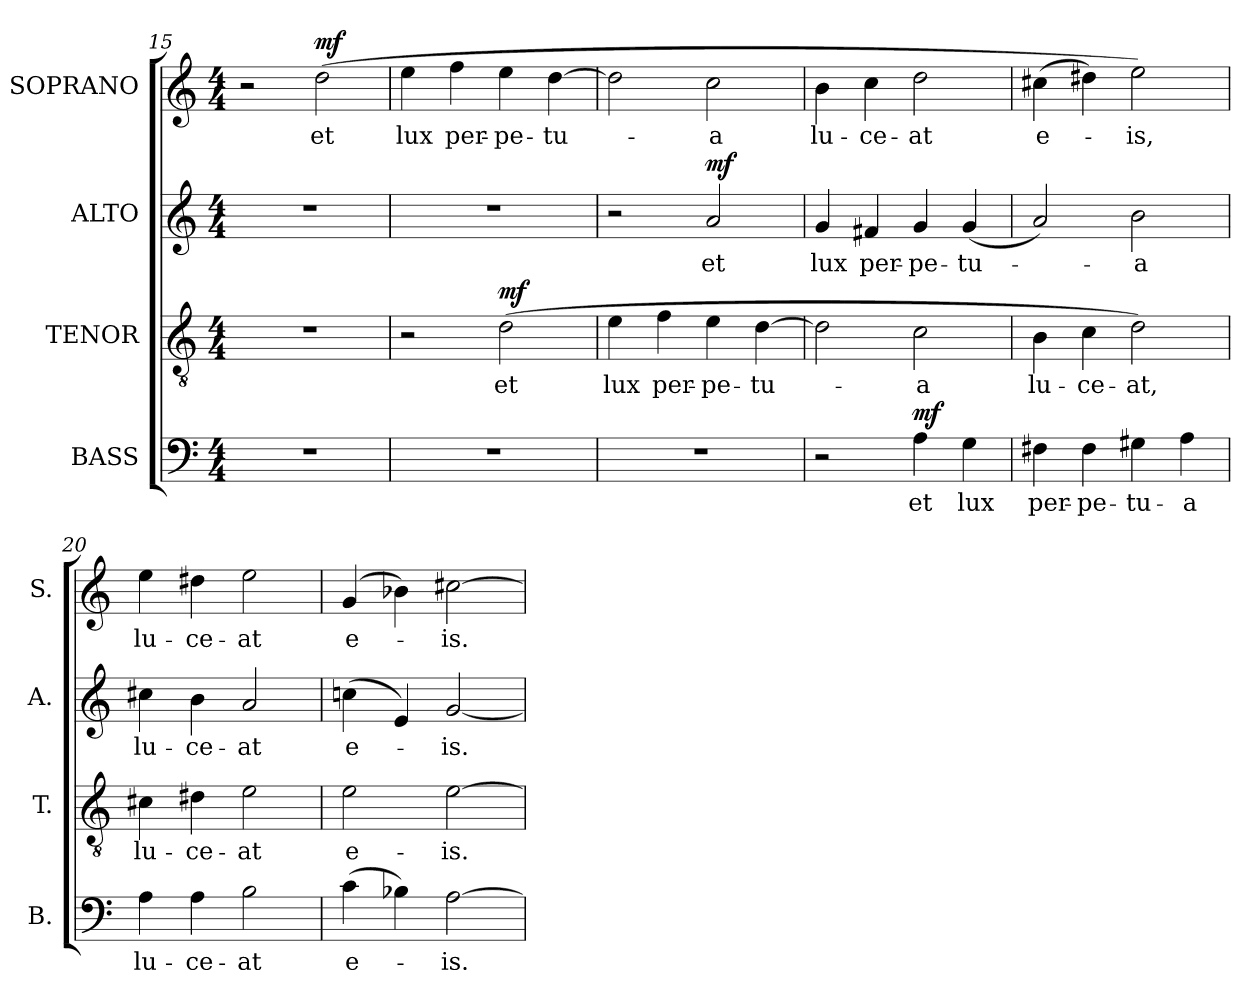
**kern	**text	**dynam	**kern	**text	**dynam	**kern	**text	**dynam	**kern	**text	**dynam
*part4	*part4	*part4	*part3	*part3	*part3	*part2	*part2	*part2	*part1	*part1	*part1
*staff4	*staff4	*staff4	*staff3	*staff3	*staff3	*staff2	*staff2	*staff2	*staff1	*staff1	*staff1
*I"BASS	*	*	*I"TENOR	*	*	*I"ALTO	*	*	*I"SOPRANO	*	*
*I'B.	*	*	*I'T.	*	*	*I'A.	*	*	*I'S.	*	*
*clefF4	*	*	*clefGv2	*	*	*clefG2	*	*	*clefG2	*	*
*	*	*	*ITrd7c12	*	*	*	*	*	*	*	*
*k[]	*	*	*k[]	*	*	*k[]	*	*	*k[]	*	*
*C:	*	*	*C:	*	*	*C:	*	*	*C:	*	*
*M4/4	*	*	*M4/4	*	*	*M4/4	*	*	*M4/4	*	*
=15	=15	=15	=15	=15	=15	=15	=15	=15	=15	=15	=15
1r	.	.	1r	.	.	1r	.	.	2r	.	.
!	!	!	!	!	!	!	!	!	!	!LO:LY:b:color=#000000	!
.	.	.	.	.	.	.	.	.	(2ddi\	et	mf
=16	=16	=16	=16	=16	=16	=16	=16	=16	=16	=16	=16
!	!	!	!	!	!	!	!	!	!	!LO:LY:b:color=#000000	!
1r	.	.	2r	.	.	1r	.	.	4eei\	lux	.
!	!	!	!	!	!	!	!	!	!	!LO:LY:b:color=#000000	!
.	.	.	.	.	.	.	.	.	4ffi\	per-	.
!	!	!	!	!LO:LY:b:color=#000000	!	!	!	!	!	!	!
!	!	!	!	!	!	!	!	!	!	!LO:LY:b:color=#000000	!
.	.	.	(2Di\	et	mf	.	.	.	4eei\	-pe-	.
!	!	!	!	!	!	!	!	!	!	!LO:LY:b:color=#000000	!
.	.	.	.	.	.	.	.	.	[>4ddi\	-tu-	.
=17	=17	=17	=17	=17	=17	=17	=17	=17	=17	=17	=17
!	!	!	!	!LO:LY:b:color=#000000	!	!	!	!	!	!	!
1r	.	.	4Ei\	lux	.	2r	.	.	2ddi\]	.	.
!	!	!	!	!LO:LY:b:color=#000000	!	!	!	!	!	!	!
.	.	.	4Fi\	per-	.	.	.	.	.	.	.
!	!	!	!	!LO:LY:b:color=#000000	!	!	!	!	!	!	!
!	!	!	!	!	!	!	!LO:LY:b:color=#000000	!	!	!	!
!	!	!	!	!	!	!	!	!	!	!LO:LY:b:color=#000000	!
.	.	.	4Ei\	-pe-	.	2ai/	et	mf	2cci\	-a	.
!	!	!	!	!LO:LY:b:color=#000000	!	!	!	!	!	!	!
.	.	.	[>4Di\	-tu-	.	.	.	.	.	.	.
=18	=18	=18	=18	=18	=18	=18	=18	=18	=18	=18	=18
!	!	!	!	!	!	!	!LO:LY:b:color=#000000	!	!	!	!
!	!	!	!	!	!	!	!	!	!	!LO:LY:b:color=#000000	!
2r	.	.	2Di\]	.	.	4gi/	lux	.	4bi\	lu-	.
!	!	!	!	!	!	!	!LO:LY:b:color=#000000	!	!	!	!
!	!	!	!	!	!	!	!	!	!	!LO:LY:b:color=#000000	!
.	.	.	.	.	.	4f#Xi/	per-	.	4cci\	-ce-	.
!	!LO:LY:b:color=#000000	!	!	!	!	!	!	!	!	!	!
!	!	!	!	!LO:LY:b:color=#000000	!	!	!	!	!	!	!
!	!	!	!	!	!	!	!LO:LY:b:color=#000000	!	!	!	!
!	!	!	!	!	!	!	!	!	!	!LO:LY:b:color=#000000	!
4Ai\	et	mf	2Ci\	-a	.	4gi/	-pe-	.	2ddi\	-at	.
!	!LO:LY:b:color=#000000	!	!	!	!	!	!	!	!	!	!
!	!	!	!	!	!	!	!LO:LY:b:color=#000000	!	!	!	!
4Gi\	lux	.	.	.	.	(4gi/	-tu-	.	.	.	.
=19	=19	=19	=19	=19	=19	=19	=19	=19	=19	=19	=19
!	!LO:LY:b:color=#000000	!	!	!	!	!	!	!	!	!	!
!	!	!	!	!LO:LY:b:color=#000000	!	!	!	!	!	!	!
!	!	!	!	!	!	!	!	!	!	!LO:LY:b:color=#000000	!
4F#Xi\	per-	.	4BBi\	lu-	.	2ai/)	.	.	(4cc#Xi\	e-	.
!	!LO:LY:b:color=#000000	!	!	!	!	!	!	!	!	!	!
!	!	!	!	!LO:LY:b:color=#000000	!	!	!	!	!	!	!
4F#i\	-pe-	.	4Ci\	-ce-	.	.	.	.	4dd#Xi\)	.	.
!	!LO:LY:b:color=#000000	!	!	!	!	!	!	!	!	!	!
!	!	!	!	!LO:LY:b:color=#000000	!	!	!	!	!	!	!
!	!	!	!	!	!	!	!LO:LY:b:color=#000000	!	!	!	!
!	!	!	!	!	!	!	!	!	!	!LO:LY:b:color=#000000	!
4G#Xi\	-tu-	.	2Di\)	-at,	.	2bi\	-a	.	2eei\)	-is,	.
!	!LO:LY:b:color=#000000	!	!	!	!	!	!	!	!	!	!
4Ai\	-a	.	.	.	.	.	.	.	.	.	.
=20	=20	=20	=20	=20	=20	=20	=20	=20	=20	=20	=20
!	!LO:LY:b:color=#000000	!	!	!	!	!	!	!	!	!	!
!	!	!	!	!LO:LY:b:color=#000000	!	!	!	!	!	!	!
!	!	!	!	!	!	!	!LO:LY:b:color=#000000	!	!	!	!
!	!	!	!	!	!	!	!	!	!	!LO:LY:b:color=#000000	!
4Ai\	lu-	.	4C#Xi\	lu-	.	4cc#Xi\	lu-	.	4eei\	lu-	.
!	!LO:LY:b:color=#000000	!	!	!	!	!	!	!	!	!	!
!	!	!	!	!LO:LY:b:color=#000000	!	!	!	!	!	!	!
!	!	!	!	!	!	!	!LO:LY:b:color=#000000	!	!	!	!
!	!	!	!	!	!	!	!	!	!	!LO:LY:b:color=#000000	!
4Ai\	-ce-	.	4D#Xi\	-ce-	.	4bi\	-ce-	.	4dd#Xi\	-ce-	.
!	!LO:LY:b:color=#000000	!	!	!	!	!	!	!	!	!	!
!	!	!	!	!LO:LY:b:color=#000000	!	!	!	!	!	!	!
!	!	!	!	!	!	!	!LO:LY:b:color=#000000	!	!	!	!
!	!	!	!	!	!	!	!	!	!	!LO:LY:b:color=#000000	!
2Bi\	-at	.	2Ei\	-at	.	2ai/	-at	.	2eei\	-at	.
!!LO:LB:g=z
=21	=21	=21	=21	=21	=21	=21	=21	=21	=21	=21	=21
!	!LO:LY:b:color=#000000	!	!	!	!	!	!	!	!	!	!
!	!	!	!	!LO:LY:b:color=#000000	!	!	!	!	!	!	!
!	!	!	!	!	!	!	!LO:LY:b:color=#000000	!	!	!	!
!	!	!	!	!	!	!	!	!	!	!LO:LY:b:color=#000000	!
(4ci\	e-	.	2Ei\	e-	.	(4ccni\	e-	.	(4gi/	e-	.
4B-Xi\)	.	.	.	.	.	4ei/)	.	.	4b-Xi\)	.	.
!	!LO:LY:b:color=#000000	!	!	!	!	!	!	!	!	!	!
!	!	!	!	!LO:LY:b:color=#000000	!	!	!	!	!	!	!
!	!	!	!	!	!	!	!LO:LY:b:color=#000000	!	!	!	!
!	!	!	!	!	!	!	!	!	!	!LO:LY:b:color=#000000	!
[>2Ai\	-is.	.	[>2Ei\	-is.	.	[<2gi/	-is.	.	[>2cc#Xi\	-is.	.
=	=	=	=	=	=	=	=	=	=	=	=
*-	*-	*-	*-	*-	*-	*-	*-	*-	*-	*-	*-
